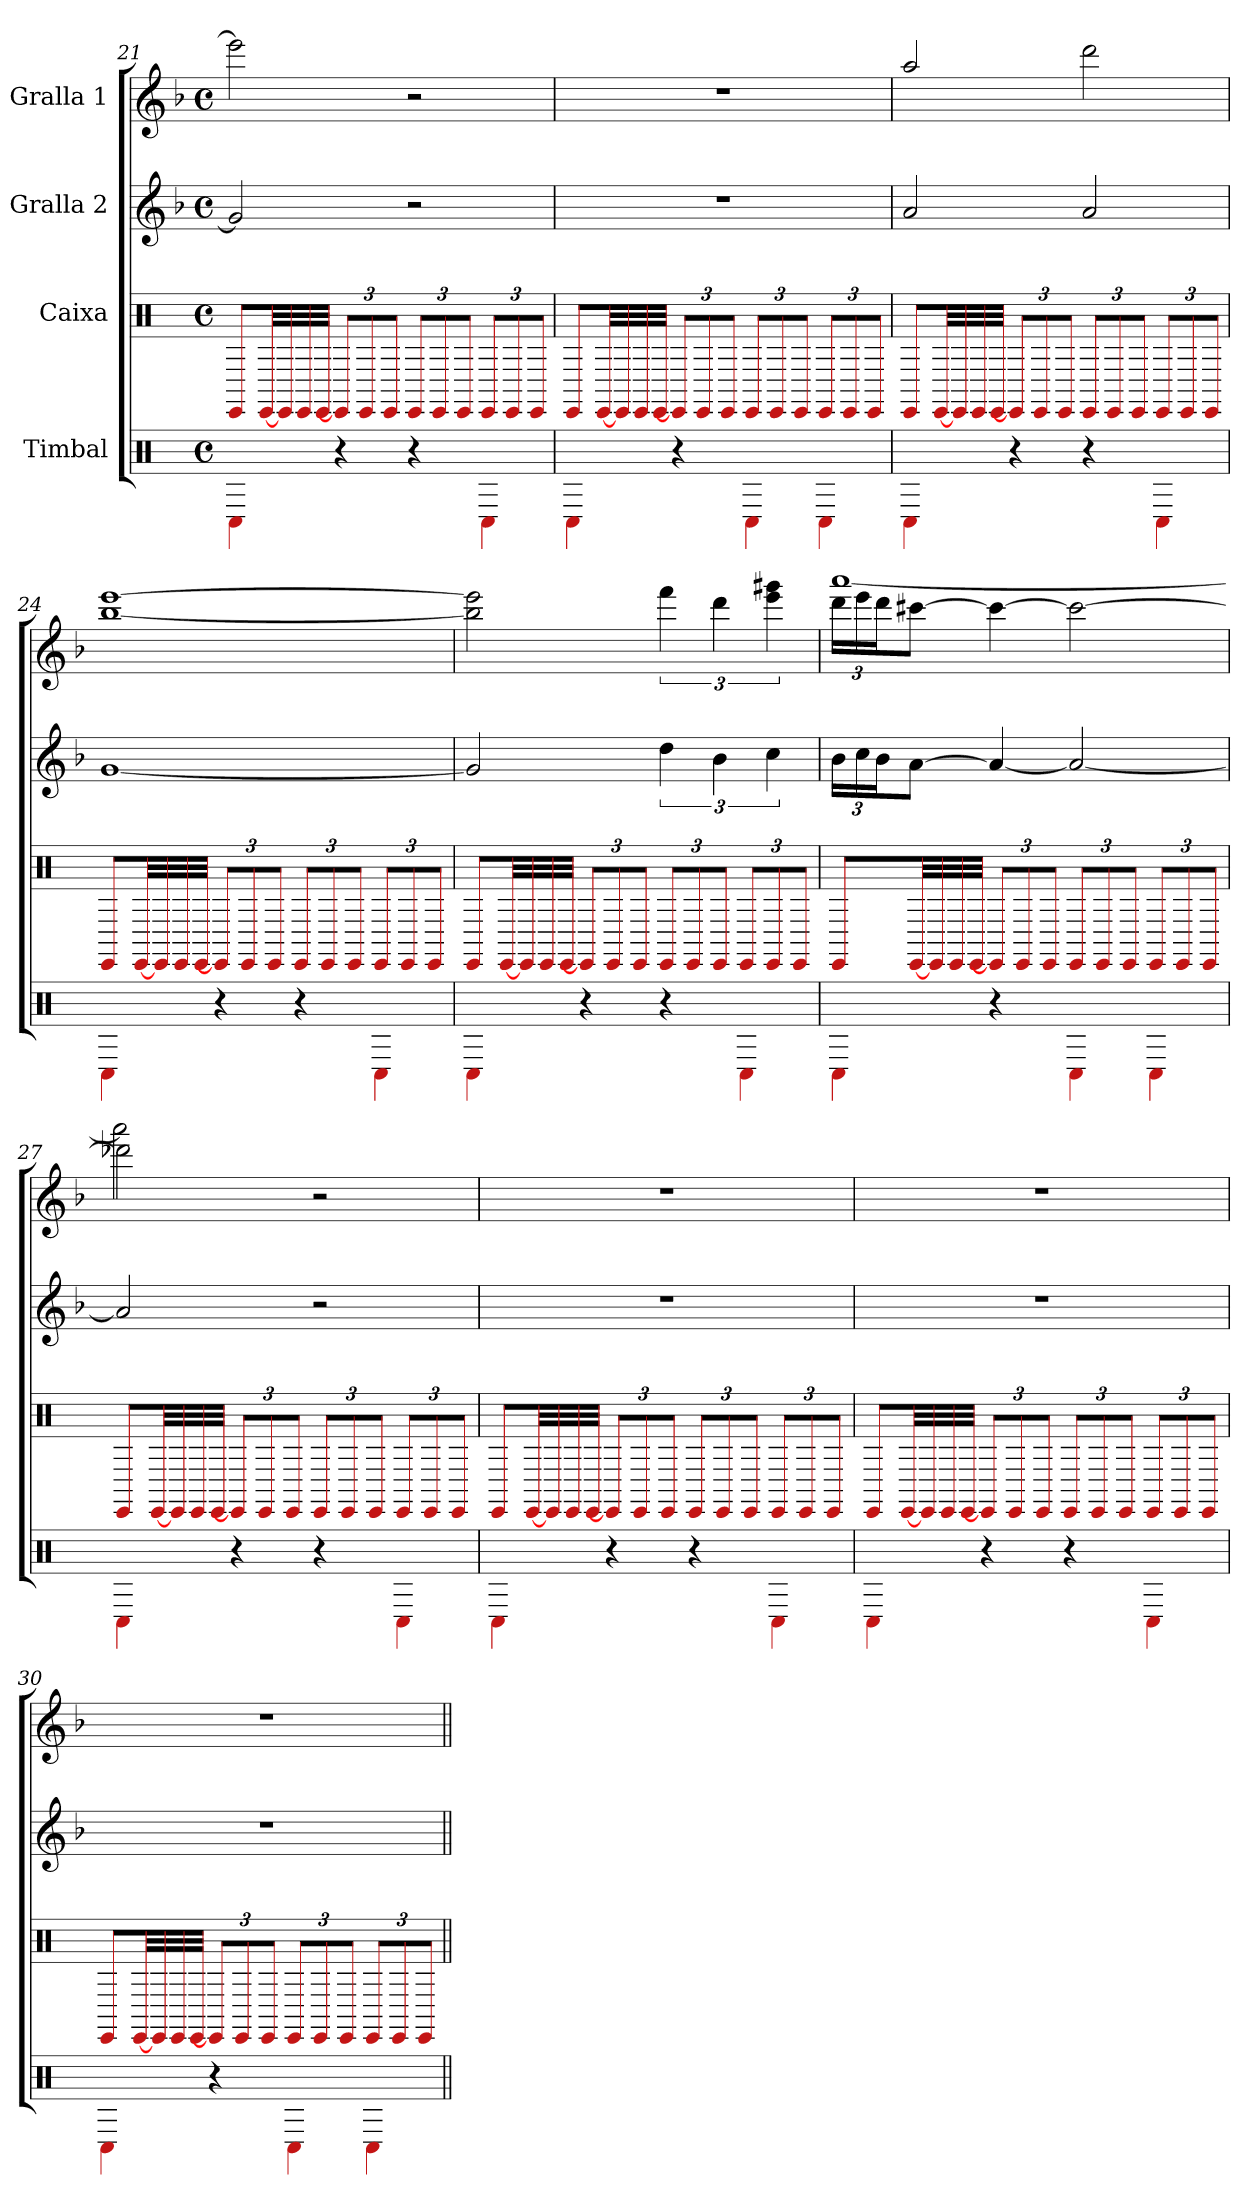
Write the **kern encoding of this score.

**kern	**kern	**kern	**kern
*part4	*part3	*part2	*part1
*staff4	*staff3	*staff2	*staff1
*I"Timbal	*I"Caixa	*I"Gralla 2	*I"Gralla 1
!!LO:LB:g=z
*clefX	*clefX	*clefG2	*clefG2
*	*ITrd14c24	*	*ITrd8c14
*k[]	*k[]	*k[b-]	*k[b-]
*M4/4	*M4/4	*M4/4	*M4/4
*met(c)	*met(c)	*met(c)	*met(c)
=21	=21	=21	=21
4C\	8EE/L	2g/]	2ee\]
*	*tremolo	*	*
.	[32EE/	.	.
.	32EE/	.	.
.	32EE/	.	.
.	32EE/JJJ	.	.
*	*Xtremolo	*	*
*	*Xbrackettup	*	*
4r	12EE/L]	.	.
.	12EE/	.	.
.	12EE/J	.	.
4r	12EE/L	2r	2r
.	12EE/	.	.
.	12EE/J	.	.
4C\	12EE/L	.	.
.	12EE/	.	.
.	12EE/J	.	.
=22	=22	=22	=22
4C\	8EE/L	1r	1r
*	*tremolo	*	*
.	[32EE/	.	.
.	32EE/	.	.
.	32EE/	.	.
.	32EE/JJJ	.	.
*	*Xtremolo	*	*
4r	12EE/L]	.	.
.	12EE/	.	.
.	12EE/J	.	.
4C\	12EE/L	.	.
.	12EE/	.	.
.	12EE/J	.	.
4C\	12EE/L	.	.
.	12EE/	.	.
.	12EE/J	.	.
=23	=23	=23	=23
4C\	8EE/L	2a/	2a/
*	*tremolo	*	*
.	[32EE/	.	.
.	32EE/	.	.
.	32EE/	.	.
.	32EE/JJJ	.	.
*	*Xtremolo	*	*
4r	12EE/L]	.	.
.	12EE/	.	.
.	12EE/J	.	.
4r	12EE/L	2a/	2dd\
.	12EE/	.	.
.	12EE/J	.	.
4C\	12EE/L	.	.
.	12EE/	.	.
.	12EE/J	.	.
!!LO:PB:g=z
=24	=24	=24	=24
4C\	8EE/L	[1g	[1b- [1ee
*	*tremolo	*	*
.	[32EE/	.	.
.	32EE/	.	.
.	32EE/	.	.
.	32EE/JJJ	.	.
*	*Xtremolo	*	*
4r	12EE/L]	.	.
.	12EE/	.	.
.	12EE/J	.	.
4r	12EE/L	.	.
.	12EE/	.	.
.	12EE/J	.	.
4C\	12EE/L	.	.
.	12EE/	.	.
.	12EE/J	.	.
=25	=25	=25	=25
4C\	8EE/L	2g/]	2b-\] 2ee\]
*	*tremolo	*	*
.	[32EE/	.	.
.	32EE/	.	.
.	32EE/	.	.
.	32EE/JJJ	.	.
*	*Xtremolo	*	*
4r	12EE/L]	.	.
.	12EE/	.	.
.	12EE/J	.	.
4r	12EE/L	6dd\	6ff\
.	12EE/	.	.
.	12EE/J	6b-\	6dd\
4C\	12EE/L	.	.
.	12EE/	6cc\	6ee\ 6gg#X\
.	12EE/J	.	.
!!LO:LB:g=z
=26	=26	=26	=26
*	*	*Xbrackettup	*
*	*	*	*^
4C\	8EE/L	24b-\LL	24dd\LL	[1aa
.	.	24cc\	24ee\	.
.	.	24b-\J	24dd\J	.
*	*tremolo	*	*	*
.	[32EE/	[8a\J	[8cc#X\J	.
.	32EE/	.	.	.
.	32EE/	.	.	.
.	32EE/JJJ	.	.	.
*	*Xtremolo	*	*	*
4r	12EE/L]	4a/_	4cc#\_	.
.	12EE/	.	.	.
.	12EE/J	.	.	.
4C\	12EE/L	2a/_	2cc#\_	.
.	12EE/	.	.	.
.	12EE/J	.	.	.
4C\	12EE/L	.	.	.
.	12EE/	.	.	.
.	12EE/J	.	.	.
=27	=27	=27	=27	=27
4C\	8EE/L	2a/]	2dd-X\]	2aa\]
*	*tremolo	*	*	*
.	[32EE/	.	.	.
.	32EE/	.	.	.
.	32EE/	.	.	.
.	32EE/JJJ	.	.	.
*	*Xtremolo	*	*	*
4r	12EE/L]	.	.	.
.	12EE/	.	.	.
.	12EE/J	.	.	.
4r	12EE/L	2r	2r	2ryy
.	12EE/	.	.	.
.	12EE/J	.	.	.
4C\	12EE/L	.	.	.
.	12EE/	.	.	.
.	12EE/J	.	.	.
*	*	*	*v	*v
!!LO:LB:g=z
=28	=28	=28	=28
4C\	8EE/L	1r	1r
*	*tremolo	*	*
.	[32EE/	.	.
.	32EE/	.	.
.	32EE/	.	.
.	32EE/JJJ	.	.
*	*Xtremolo	*	*
4r	12EE/L]	.	.
.	12EE/	.	.
.	12EE/J	.	.
4r	12EE/L	.	.
.	12EE/	.	.
.	12EE/J	.	.
4C\	12EE/L	.	.
.	12EE/	.	.
.	12EE/J	.	.
=29	=29	=29	=29
4C\	8EE/L	1r	1r
*	*tremolo	*	*
.	[32EE/	.	.
.	32EE/	.	.
.	32EE/	.	.
.	32EE/JJJ	.	.
*	*Xtremolo	*	*
4r	12EE/L]	.	.
.	12EE/	.	.
.	12EE/J	.	.
4r	12EE/L	.	.
.	12EE/	.	.
.	12EE/J	.	.
4C\	12EE/L	.	.
.	12EE/	.	.
.	12EE/J	.	.
=30	=30	=30	=30
4C\	8EE/L	1r	1r
*	*tremolo	*	*
.	[32EE/	.	.
.	32EE/	.	.
.	32EE/	.	.
.	32EE/JJJ	.	.
*	*Xtremolo	*	*
4r	12EE/L]	.	.
.	12EE/	.	.
.	12EE/J	.	.
4C\	12EE/L	.	.
.	12EE/	.	.
.	12EE/J	.	.
4C\	12EE/L	.	.
.	12EE/	.	.
.	12EE/J	.	.
=||	=||	=||	=||
*-	*-	*-	*-
